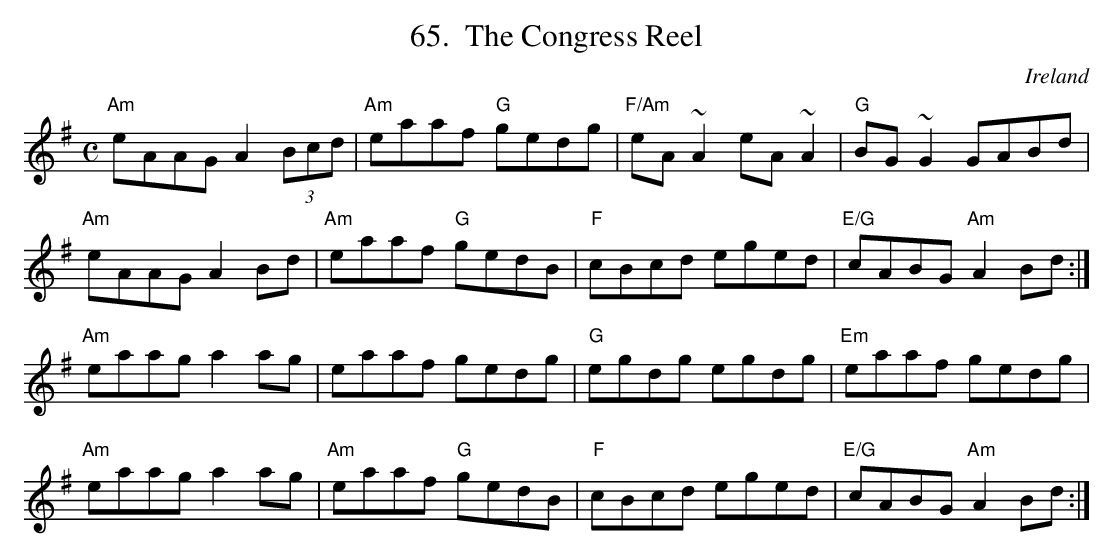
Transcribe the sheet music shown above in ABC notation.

X:1
T:Congress Reel, The
O:Ireland
M:C
L:1/8
%%score 1 | 2
K:G
"Am" eAAG A2 (3Bcd | "Am" eaaf "G" gedg | "F/Am" eA ~A2 eA ~A2 | "G" BG ~G2       GABd |
"Am" eAAG A2    Bd | "Am" eaaf "G" gedB | "F" cBcd        eged | "E/G" cABG "Am" A2 Bd :|
"Am" eaag a2    ag | eaaf          gedg | "G" egdg        egdg | "Em" eaaf        gedg |
"Am" eaag a2    ag | "Am" eaaf "G" gedB | "F" cBcd        eged | "E/G" cABG "Am" A2 Bd :|
